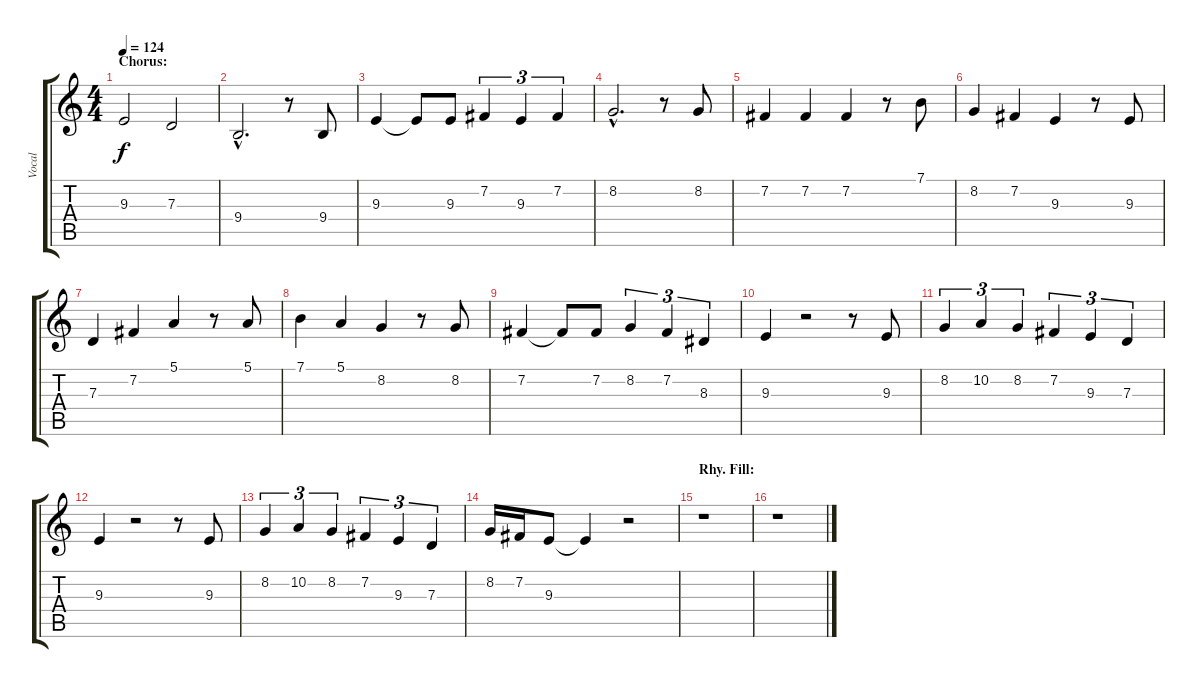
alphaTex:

\track ("Vocal" "Vocal") {instrument oboe}
\staff {score tabs}
\tuning (E4 B3 G3 D3 A2 E2) {hide}
\ts (4 4)
\section ("" "Chorus:")
\tempo 124
\clef g2
\ks c
9.3.2{dy f} 7.3.2 |
9.4{hac}.2{d} r.8 9.4.8 |
9.3.4 9.3{t}.8 9.3.8 7.2.4{tu (3 2)} 9.3.4{tu (3 2)} 7.2.4{tu (3 2)} |
8.2{hac}.2{d} r.8 8.2.8 |
7.2.4 7.2.4 7.2.4 r.8 7.1.8 |
8.2.4 7.2.4 9.3.4 r.8 9.3.8 |
7.3.4 7.2.4 5.1.4 r.8 5.1.8 |
7.1.4 5.1.4 8.2.4 r.8 8.2.8 |
7.2.4 7.2{t}.8 7.2.8 8.2.4{tu (3 2)} 7.2.4{tu (3 2)} 8.3.4{tu (3 2)} |
9.3.4 r.2 r.8 9.3.8 |
8.2.4{tu (3 2)} 10.2.4{tu (3 2)} 8.2.4{tu (3 2)} 7.2.4{tu (3 2)} 9.3.4{tu (3 2)} 7.3.4{tu (3 2)} |
9.3.4 r.2 r.8 9.3.8 |
8.2.4{tu (3 2)} 10.2.4{tu (3 2)} 8.2.4{tu (3 2)} 7.2.4{tu (3 2)} 9.3.4{tu (3 2)} 7.3.4{tu (3 2)} |
8.2.16 7.2.16 9.3.8 9.3{t}.4 r.2 |
\section ("" "Rhy. Fill:")
r.1 |
r.1
